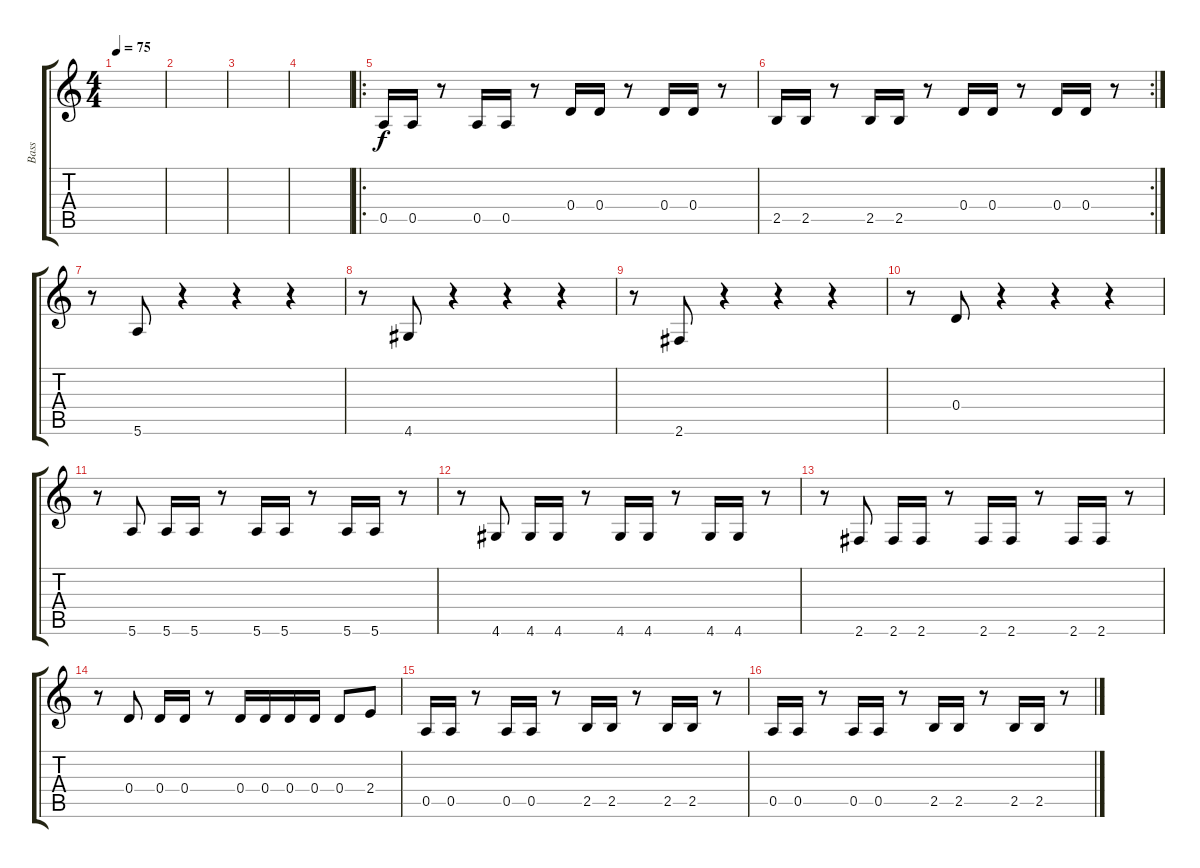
\track ("Bass" "Bass") {instrument electricbasspick}
\staff {score tabs}
\tuning (E4 B3 G3 D3 A2 E2) {hide}
\ts (4 4)
\tempo 75
\clef g2
\ks c
|
|
|
|
\ro
0.5.16 0.5.16 r.8 0.5.16 0.5.16 r.8 0.4.16 0.4.16 r.8 0.4.16 0.4.16 r.8 |
\rc 2
2.5.16 2.5.16 r.8 2.5.16 2.5.16 r.8 0.4.16 0.4.16 r.8 0.4.16 0.4.16 r.8 |
r.8 5.6.8 r.4 r.4 r.4 |
r.8 4.6.8 r.4 r.4 r.4 |
r.8 2.6.8 r.4 r.4 r.4 |
r.8 0.4.8 r.4 r.4 r.4 |
r.8 5.6.8 5.6.16 5.6.16 r.8 5.6.16 5.6.16 r.8 5.6.16 5.6.16 r.8 |
r.8 4.6.8 4.6.16 4.6.16 r.8 4.6.16 4.6.16 r.8 4.6.16 4.6.16 r.8 |
r.8 2.6.8 2.6.16 2.6.16 r.8 2.6.16 2.6.16 r.8 2.6.16 2.6.16 r.8 |
r.8 0.4.8 0.4.16 0.4.16 r.8 0.4.16 0.4.16 0.4.16 0.4.16 0.4.8 2.4.8 |
0.5.16 0.5.16 r.8 0.5.16 0.5.16 r.8 2.5.16 2.5.16 r.8 2.5.16 2.5.16 r.8 |
0.5.16 0.5.16 r.8 0.5.16 0.5.16 r.8 2.5.16 2.5.16 r.8 2.5.16 2.5.16 r.8
